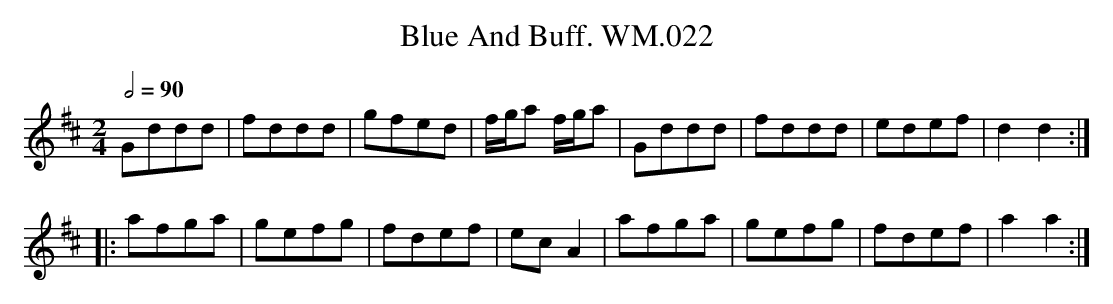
X:1
T:Blue And Buff. WM.022
M:2/4
L:1/8
Q:1/2=90
K:D
Gddd|fddd|gfed|f/g/a f/g/a|Gddd|fddd|edef|d2d2:|
|:afga|gefg|fdef|ecA2|afga|gefg|fdef|a2a2:|
